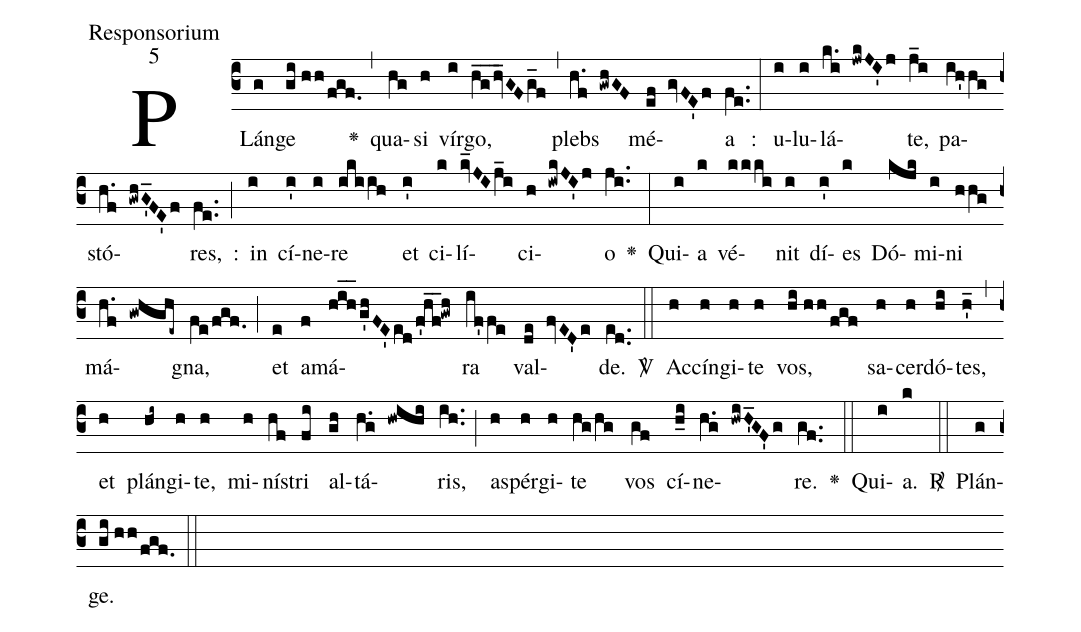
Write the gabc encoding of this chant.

office-part: Responsorium;
mode: 5;
%%
(c3) PLán(g)ge(gi//hh/fgf.) <v>\greheightstar</v>(,) qua(hg)si(h) vír(i)go,(hg__/hv_GFg_f) (,) plebs(h.f !gwhGF) mé(ef !gvFE'f)a(fe..) :(:) u(i)lu(i)lá(k.i !jwkJI'j)te,(j_i) pa(ih'hg)stó(h.f !gwhG'_FE'f)res,(fe..) :(;) in(i) cí(i')ne(i)re(ikiih) et(i') ci(k)lí(kv_JI/j_i)ci(h !iwkJI'j)o(ji..) <v>\greheightstar</v>(:) Qui(i)a(k) vé(kkki)nit(i) dí(i')es(k) Dó(kjk)mi(i)ni(hhg) má(h.f !gwhghe~)gna,(fe/fgf.) (;) et(e) a(f)má(hih__/g'hFE'ed/f'hf__!gwh)ra(if'fe) val(de !fvED'e)de.(ed..) <sp>V/</sp>(::) Ac(h)cín(h)gi(h)te(h) vos,(hi//hh/fgf) sa(h)cer(h)dó(hi)tes,(h'_) (,) et(h) plán(hi~)gi(h)te,(h) mi(h)ní(hf)stri(fi) al(gh)tá(h.g !hwihi)ris,(ih..) (;) a(h)spér(h)gi(h)te(hg/hg) vos(gf) cí(h_i)ne(h.g !hwiH'_GF'g)re.(gf..) <v>\greheightstar</v>(::) Qui(i)a.(k) <sp>R/</sp>(::) Plán(g)ge.(gi//hh/fgf.) (::)
